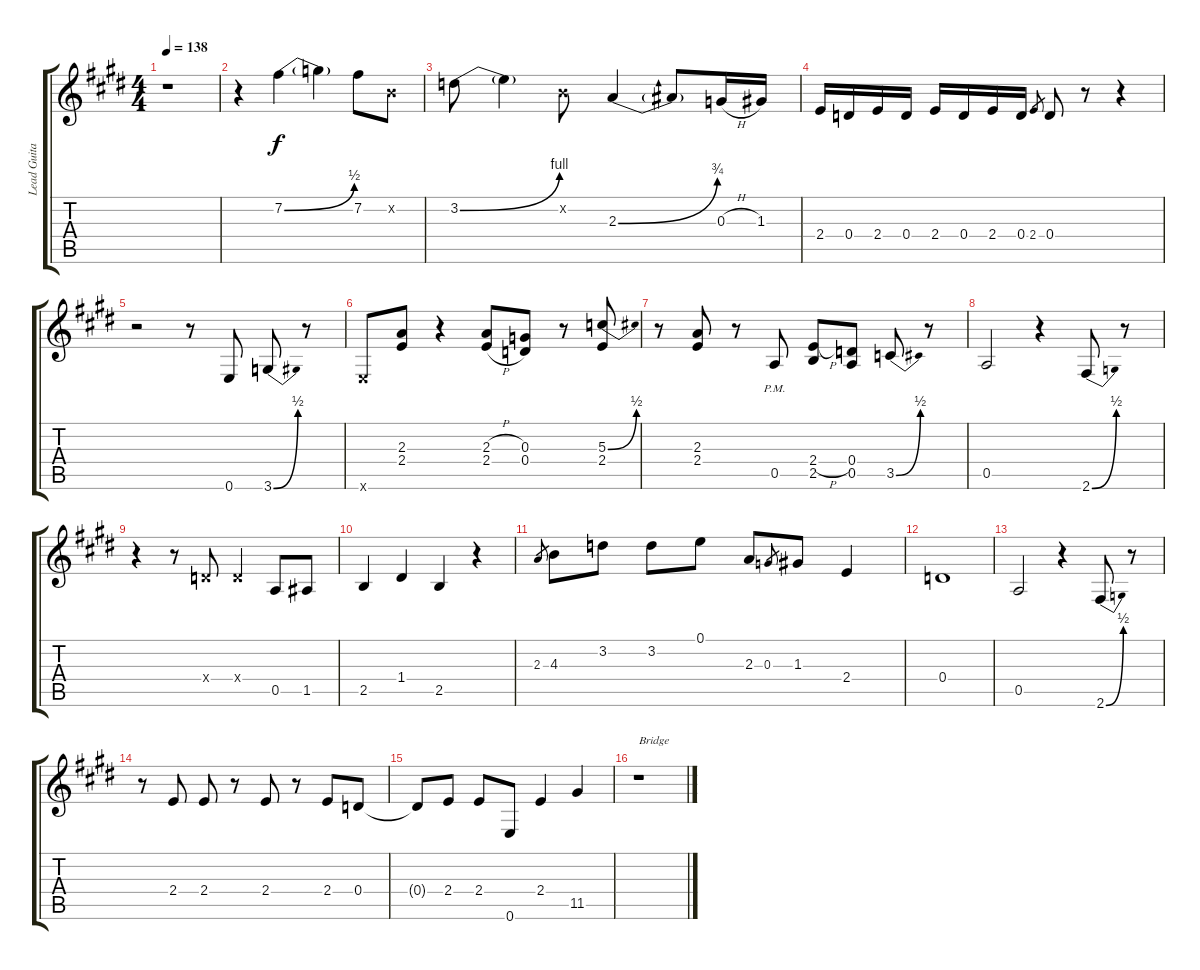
\track ("Lead Guitar" "Lead Guita") {instrument distortionguitar}
\staff {score tabs}
\tuning (E4 B3 G3 D3 A2 E2) {hide}
\ts (4 4)
\tempo 138
\clef g2
\ks e
r.1{dy f} |
r.4 7.2{be (bend 0 0 60 2)}.4 7.2{t}.4 7.2.8 0.2{x}.8 |
3.2{be (bend 0 0 60 4)}.8 3.2{t}.4 0.2{x}.8 2.3{be (bend 0 0 60 3)}.4 2.3{t}.8 0.3{h}.16 1.3.16 |
2.4.16 0.4.16 2.4.16 0.4.16 2.4.16 0.4.16 2.4.16 0.4.16 2.4.8{gr} 0.4.8 r.8 r.4 |
r.2 r.8 0.6.8 3.6{be (bend 0 0 60 2)}.8 r.8 |
0.6{x}.8 (2.3 2.4).8 r.4 (2.3{h} 2.4{h}).8 (0.3 0.4).8 r.8 (5.3{be (bend 0 0 60 2)} 2.4).8 |
r.8 (2.3 2.4).8 r.8 0.5{pm}.8 (2.4{h} 2.5).8 (0.4 0.5).8 3.5{be (bend 0 0 60 2)}.8 r.8 |
0.5.2 r.4 2.6{be (bend 0 0 60 2)}.8 r.8 |
r.4 r.8 0.4{x}.8 0.4{x}.4 0.5.8 1.5.8 |
2.5.4 1.4.4 2.5.4 r.4 |
2.3.8{gr} 4.3.8 3.2.8 3.2.8 0.1.8 2.3.8 0.3.8{gr} 1.3.8 2.4.4 |
0.4.1 |
0.5.2 r.4 2.6{be (bend 0 0 60 2)}.8 r.8 |
r.8 2.4.8 2.4.8 r.8 2.4.8 r.8 2.4.8 0.4.8 |
0.4{t}.8 2.4.8 2.4.8 0.6.8 2.4.4 11.5.4 |
r.1{txt "Bridge"}
